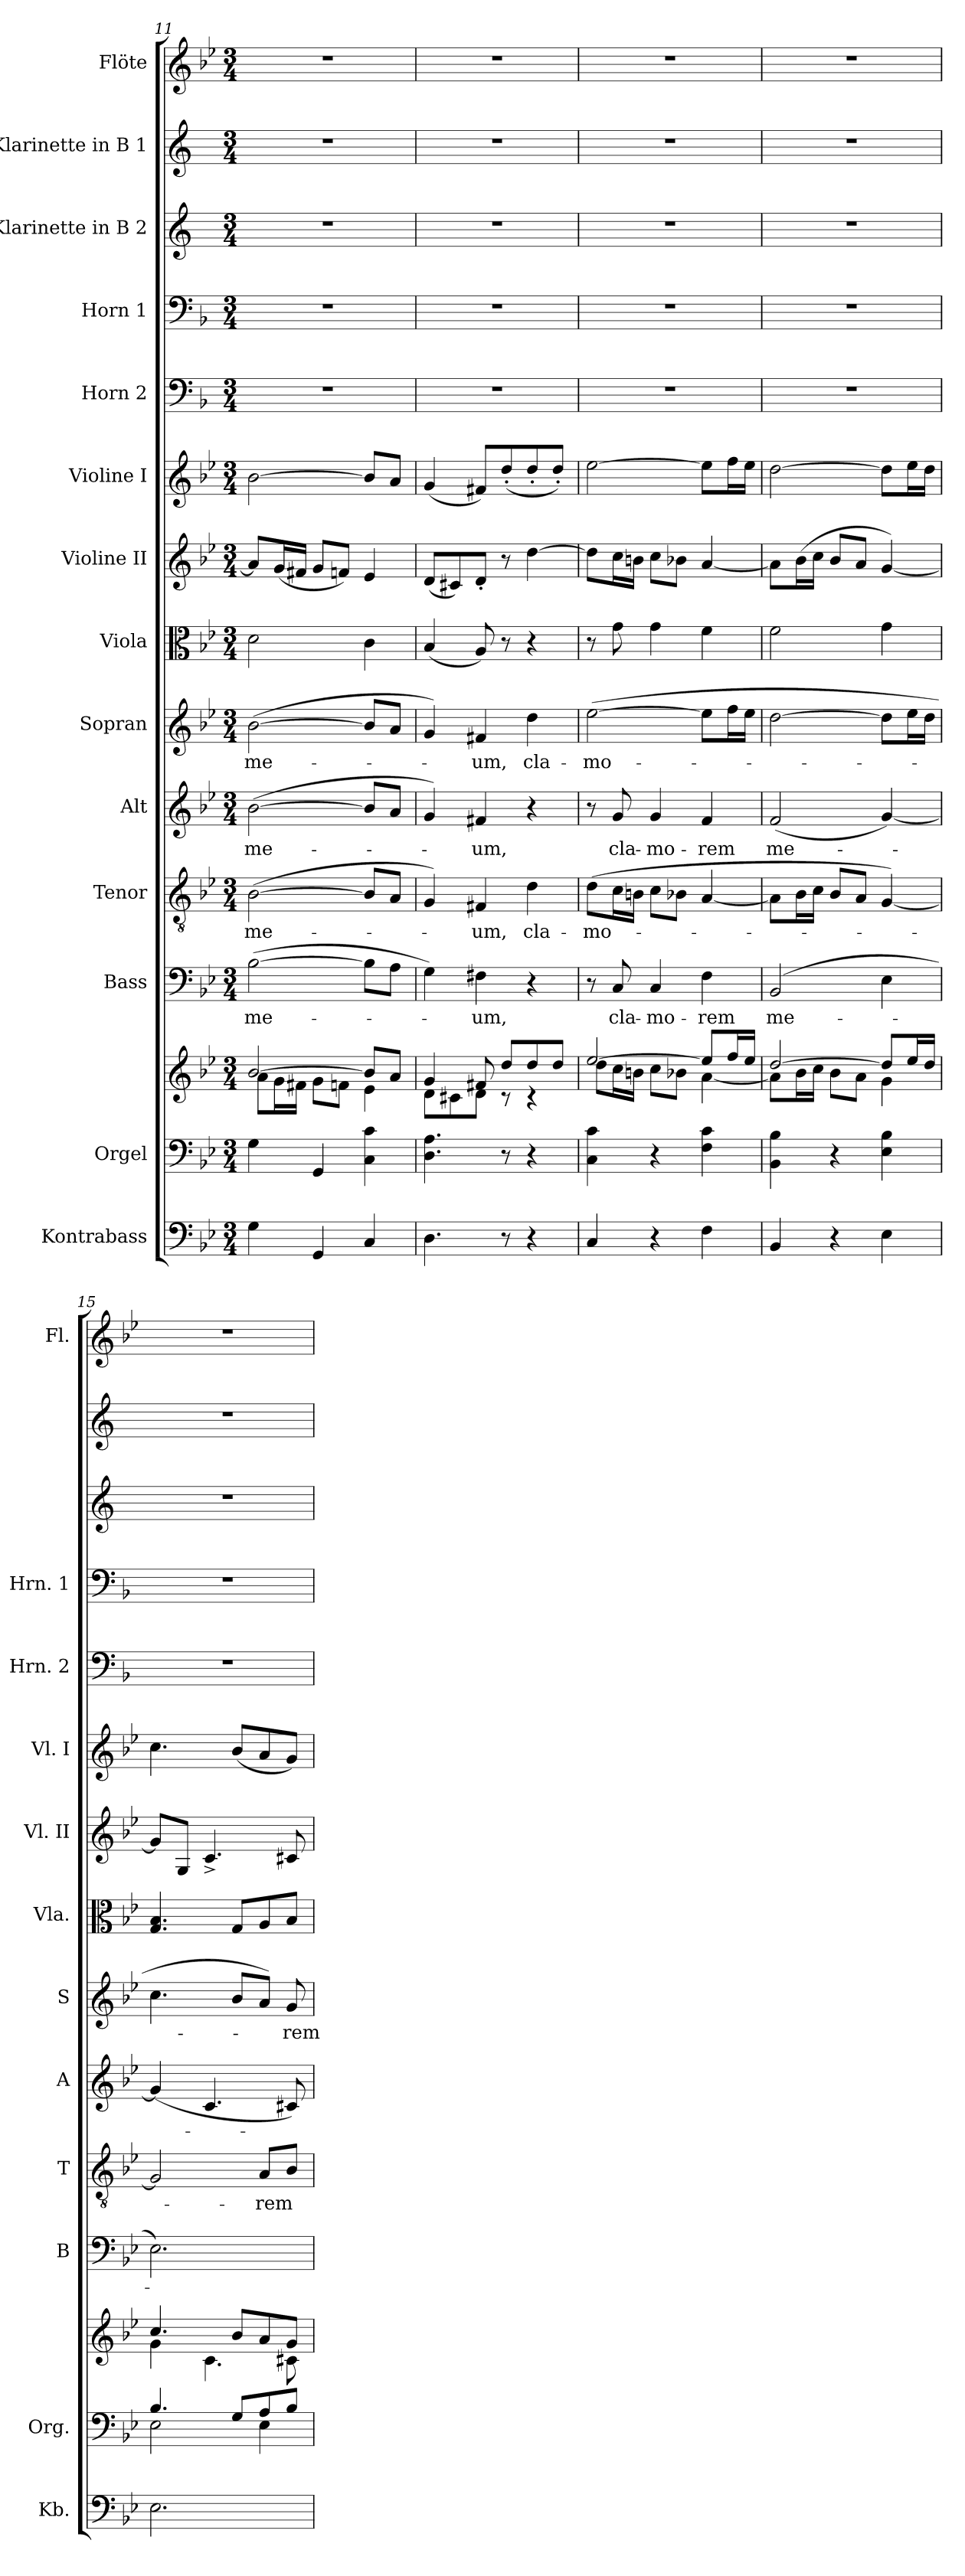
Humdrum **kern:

**kern	**kern	**kern	**kern	**text	**kern	**text	**kern	**text	**kern	**text	**kern	**kern	**kern	**kern	**kern	**kern	**kern	**kern
*part14	*part13	*part13	*part12	*part12	*part11	*part11	*part10	*part10	*part9	*part9	*part8	*part7	*part6	*part5	*part4	*part3	*part2	*part1
*staff15	*staff14	*staff13	*staff12	*staff12	*staff11	*staff11	*staff10	*staff10	*staff9	*staff9	*staff8	*staff7	*staff6	*staff5	*staff4	*staff3	*staff2	*staff1
*I"Kontrabass	*I"Orgel	*	*I"Bass	*	*I"Tenor	*	*I"Alt	*	*I"Sopran	*	*I"Viola	*I"Violine II	*I"Violine I	*I"Horn  2	*I"Horn 1	*I"Klarinette in B 2	*I"Klarinette in B 1	*I"Flöte
*I'Kb.	*I'Org.	*	*I'B	*	*I'T	*	*I'A	*	*I'S	*	*I'Vla.	*I'Vl. II	*I'Vl. I	*I'Hrn. 2	*I'Hrn. 1	*	*	*I'Fl.
*clefF4	*clefF4	*clefG2	*clefF4	*	*clefGv2	*	*clefG2	*	*clefG2	*	*clefC3	*clefG2	*clefG2	*clefF4	*clefF4	*clefG2	*clefG2	*clefG2
*ITrd7c12	*	*	*	*	*	*	*	*	*	*	*	*	*	*ITrd4c7	*ITrd4c7	*ITrd1c2	*ITrd1c2	*
*k[b-e-]	*k[b-e-]	*k[b-e-]	*k[b-e-]	*	*k[b-e-]	*	*k[b-e-]	*	*k[b-e-]	*	*k[b-e-]	*k[b-e-]	*k[b-e-]	*k[b-e-]	*k[b-e-]	*k[b-e-]	*k[b-e-]	*k[b-e-]
*B-:	*B-:	*B-:	*B-:	*	*B-:	*	*B-:	*	*B-:	*	*B-:	*B-:	*B-:	*B-:	*B-:	*B-:	*B-:	*B-:
*M3/4	*M3/4	*M3/4	*M3/4	*	*M3/4	*	*M3/4	*	*M3/4	*	*M3/4	*M3/4	*M3/4	*M3/4	*M3/4	*M3/4	*M3/4	*M3/4
=11	=11	=11	=11	=11	=11	=11	=11	=11	=11	=11	=11	=11	=11	=11	=11	=11	=11	=11
*	*	*^	*	*	*	*	*	*	*	*	*	*	*	*	*	*	*	*
!	!	!	!	!	!LO:LY:b	!	!LO:LY:b	!	!LO:LY:b	!	!LO:LY:b	!	!	!	!	!	!	!	!
4GG\	4G\	[>2b-/	8a\L	(>[2B-\	me-	(<[2B-\	me-	(<[2b-\	me-	(<[2b-\	me-	2d\	8a/L]	[2b-\	2.r	2.r	2.r	2.r	2.r
.	.	.	16g\L	.	.	.	.	.	.	.	.	.	(<16g/L	.	.	.	.	.	.
.	.	.	16f#X\JJ	.	.	.	.	.	.	.	.	.	16f#X/JJ	.	.	.	.	.	.
4GGG/	4GG/	.	8g\L	.	.	.	.	.	.	.	.	.	8g/L	.	.	.	.	.	.
.	.	.	8fn\J	.	.	.	.	.	.	.	.	.	8fn/J)	.	.	.	.	.	.
4CC/	4C\ 4c\	8b-/L]	4e-\	8B-\L]	.	8B-/L]	.	8b-/L]	.	8b-/L]	.	4c\	4e-/	8b-/L]	.	.	.	.	.
.	.	8a/J	.	8A\J	.	8A/J	.	8a/J	.	8a/J	.	.	.	8a/J	.	.	.	.	.
=12	=12	=12	=12	=12	=12	=12	=12	=12	=12	=12	=12	=12	=12	=12	=12	=12	=12	=12	=12
4.DD\	4.D\ 4.A\	4g/	8d\L	4G\)	.	4G/)	.	4g/)	.	4g/)	.	(<4B-/	(<8d/L	(<4g/	2.r	2.r	2.r	2.r	2.r
.	.	.	8c#X\	.	.	.	.	.	.	.	.	.	8c#X/)	.	.	.	.	.	.
!	!	!	!	!	!LO:LY:b	!	!LO:LY:b	!	!LO:LY:b	!	!LO:LY:b	!	!	!	!	!	!	!	!
.	.	8f#X/	8d\J	4F#X\	-um,	4F#X/	-um,	4f#X/	-um,	4f#X/	-um,	8A/)	8d'</J	8f#X/L)	.	.	.	.	.
8r	8r	8dd/L	8rc	.	.	.	.	.	.	.	.	8r	8r	(<8dd'</	.	.	.	.	.
!	!	!	!	!	!	!	!LO:LY:b	!	!	!	!LO:LY:b	!	!	!	!	!	!	!	!
4r	4r	8dd/	4rc	4r	.	4d\	cla-	4r	.	4dd\	cla-	4r	[4dd\	8dd'</	.	.	.	.	.
.	.	8dd/J	.	.	.	.	.	.	.	.	.	.	.	8dd'</J)	.	.	.	.	.
=13	=13	=13	=13	=13	=13	=13	=13	=13	=13	=13	=13	=13	=13	=13	=13	=13	=13	=13	=13
!	!	!	!	!	!	!	!LO:LY:b	!	!	!	!LO:LY:b	!	!	!	!	!	!	!	!
4CC/	4C\ 4c\	[>2ee-/	8dd\L	8r	.	(>8d\L	-mo-	8r	.	(>[2ee-\	-mo-	8r	8dd\L]	[2ee-\	2.r	2.r	2.r	2.r	2.r
!	!	!	!	!	!LO:LY:b	!	!	!	!LO:LY:b	!	!	!	!	!	!	!	!	!	!
.	.	.	16cc\L	8C/	cla-	16c\L	.	8g/	cla-	.	.	8g\	16cc\L	.	.	.	.	.	.
.	.	.	16bn\JJ	.	.	16Bn\JJ	.	.	.	.	.	.	16bn\JJ	.	.	.	.	.	.
!	!	!	!	!	!LO:LY:b	!	!	!	!LO:LY:b	!	!	!	!	!	!	!	!	!	!
4r	4r	.	8cc\L	4C/	-mo-	8c\L	.	4g/	-mo-	.	.	4g\	8cc\L	.	.	.	.	.	.
.	.	.	8b-X\J	.	.	8B-X\J	.	.	.	.	.	.	8b-X\J	.	.	.	.	.	.
!	!	!	!	!	!LO:LY:b	!	!	!	!LO:LY:b	!	!	!	!	!	!	!	!	!	!
4FF\	4F\ 4c\	8ee-/L]	[<4a\	4F\	-rem	[4A/	.	4f/	-rem	8ee-\L]	.	4f\	[4a/	8ee-\L]	.	.	.	.	.
.	.	16ff/L	.	.	.	.	.	.	.	16ff\L	.	.	.	16ff\L	.	.	.	.	.
.	.	16ee-/JJ	.	.	.	.	.	.	.	16ee-\JJ	.	.	.	16ee-\JJ	.	.	.	.	.
=14	=14	=14	=14	=14	=14	=14	=14	=14	=14	=14	=14	=14	=14	=14	=14	=14	=14	=14	=14
!	!	!	!	!	!LO:LY:b	!	!	!	!LO:LY:b	!	!	!	!	!	!	!	!	!	!
4BBB-/	4BB-\ 4B-\	[>2dd/	8a\L]	(2BB-/	me-	8A\L]	.	(<2f/	me-	[2dd\	.	2f\	8a\L]	[2dd\	2.r	2.r	2.r	2.r	2.r
.	.	.	16b-\L	.	.	16B-\L	.	.	.	.	.	.	(>16b-\L	.	.	.	.	.	.
.	.	.	16cc\JJ	.	.	16c\JJ	.	.	.	.	.	.	16cc\JJ	.	.	.	.	.	.
4r	4r	.	8b-\L	.	.	8B-/L	.	.	.	.	.	.	8b-/L	.	.	.	.	.	.
.	.	.	8a\J	.	.	8A/J	.	.	.	.	.	.	8a/J	.	.	.	.	.	.
4EE-\	4E-\ 4B-\	8dd/L]	4g\	4E-\	.	[4G/)	.	[4g/)	.	8dd\L]	.	4g\	[4g/)	8dd\L]	.	.	.	.	.
.	.	16ee-/L	.	.	.	.	.	.	.	16ee-\L	.	.	.	16ee-\L	.	.	.	.	.
.	.	16dd/JJ	.	.	.	.	.	.	.	16dd\JJ	.	.	.	16dd\JJ	.	.	.	.	.
!!LO:PB:g=z
=15	=15	=15	=15	=15	=15	=15	=15	=15	=15	=15	=15	=15	=15	=15	=15	=15	=15	=15	=15
*	*^	*	*	*	*	*	*	*	*	*	*	*	*	*	*	*	*	*	*
2.EE-\	4.B-/	2E-\	4.cc/	4g\	2.E-\)	.	2G/]	.	(<4g/]	.	4.cc\	.	4.G/ 4.B-/	8g/L]	4.cc\	2.r	2.r	2.r	2.r	2.r
.	.	.	.	.	.	.	.	.	.	.	.	.	.	8G/J	.	.	.	.	.	.
.	.	.	.	4.c\	.	.	.	.	4.c/	.	.	.	.	4.c^</	.	.	.	.	.	.
.	8G/L	.	8b-/L	.	.	.	.	.	.	.	8b-/L	.	8G/L	.	(<8b-/L	.	.	.	.	.
!	!	!	!	!	!	!	!	!LO:LY:b	!	!	!	!	!	!	!	!	!	!	!	!
.	8A/	4E-\	8a/	.	.	.	8A/L	-rem	.	.	8a/J)	.	8A/	.	8a/	.	.	.	.	.
!	!	!	!	!	!	!	!	!	!	!	!	!LO:LY:b	!	!	!	!	!	!	!	!
.	8B-/J	.	8g/J	8c#X\	.	.	8B-/J	.	8c#X/)	.	8g/	-rem	8B-/J	8c#X/	8g/J)	.	.	.	.	.
*	*v	*v	*	*	*	*	*	*	*	*	*	*	*	*	*	*	*	*	*	*
*	*	*v	*v	*	*	*	*	*	*	*	*	*	*	*	*	*	*	*	*
=	=	=	=	=	=	=	=	=	=	=	=	=	=	=	=	=	=	=
*-	*-	*-	*-	*-	*-	*-	*-	*-	*-	*-	*-	*-	*-	*-	*-	*-	*-	*-
